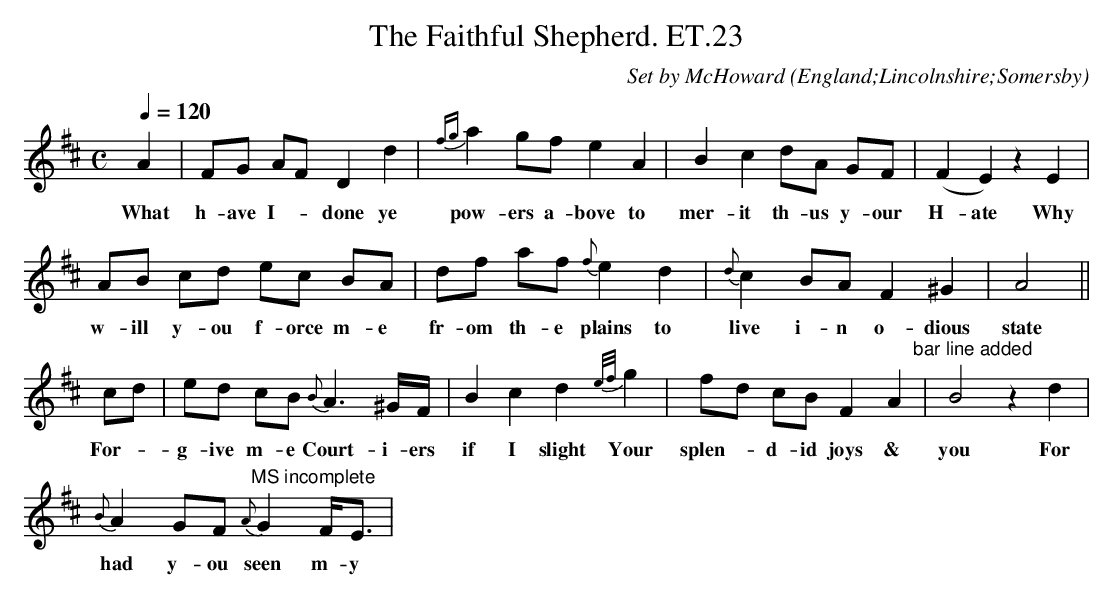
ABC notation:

X:1
T:Faithful Shepherd. ET.23, The
M:C
L:1/8
Q:1/4=120
C:Set by McHoward
O:England;Lincolnshire;Somersby
K:D
A2|FG AFD2d2|{fg}a2gfe2A2|B2c2dA GF|(F2E2)z2E2|
w:What h-ave I- -done ye pow-ers a-bove to mer-it th-us y-our H-ate Why
AB cd ec BA|df af{f}e2d2|{d}c2BA F2^G2|A4||
w:w-ill y-ou f-orce m-e fr-om th-e plains to live i-n o-dious state
cd|ed cB{B}A3^G/F/|B2c2d2{e/f/}g2|fd cBF2A2"^bar line added"|B4z2d2|
w:For--g-ive m-e Court-i-ers if I slight Your splen--d-id joys & you For
{B}A2GF"^MS incomplete"{A}G2F<E|
w:had y-ou seen m-y
